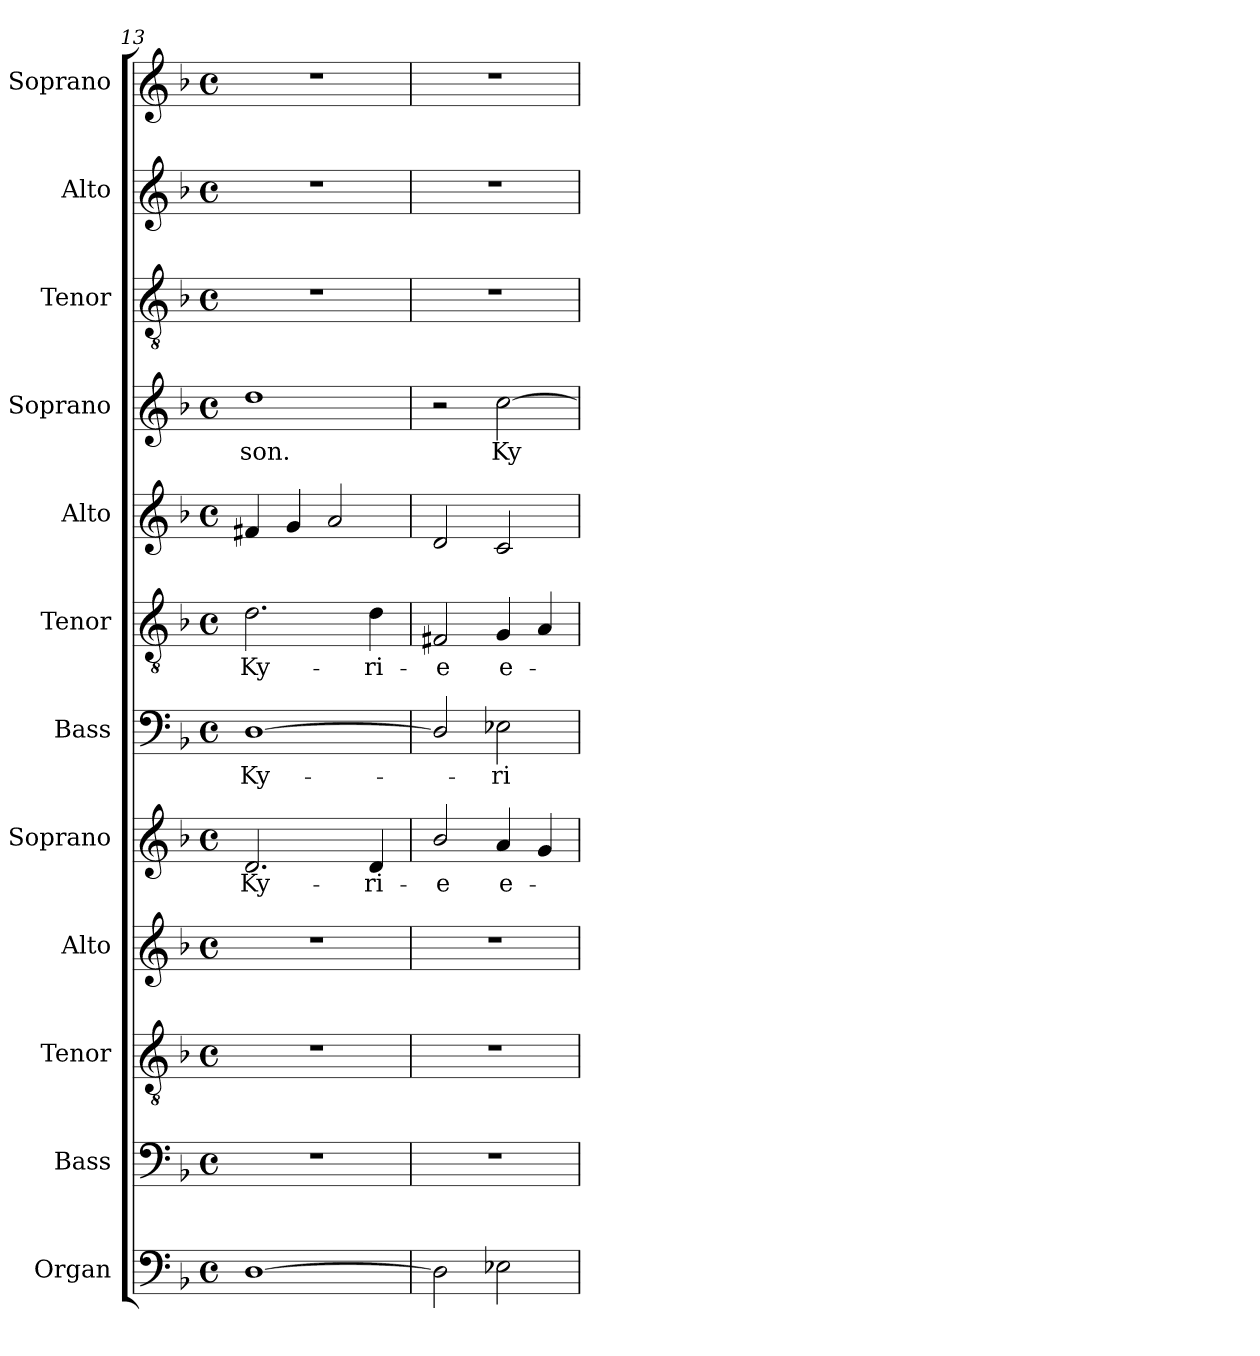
**kern	**kern	**kern	**kern	**kern	**text	**kern	**text	**kern	**text	**kern	**kern	**text	**kern	**kern	**kern
*part12	*part11	*part10	*part9	*part8	*part8	*part7	*part7	*part6	*part6	*part5	*part4	*part4	*part3	*part2	*part1
*staff12	*staff11	*staff10	*staff9	*staff8	*staff8	*staff7	*staff7	*staff6	*staff6	*staff5	*staff4	*staff4	*staff3	*staff2	*staff1
*I"Organ	*I"Bass	*I"Tenor	*I"Alto	*I"Soprano	*	*I"Bass	*	*I"Tenor	*	*I"Alto	*I"Soprano	*	*I"Tenor	*I"Alto	*I"Soprano
*I'Org.	*I'B.	*I'T.	*I'A.	*I'S.	*	*I'B.	*	*I'T.	*	*I'A.	*I'S.	*	*I'T.	*I'A.	*I'S.
!!LO:PB:g=z
*clefF4	*clefF4	*clefGv2	*clefG2	*clefG2	*	*clefF4	*	*clefGv2	*	*clefG2	*clefG2	*	*clefGv2	*clefG2	*clefG2
*	*	*ITrd7c12	*	*	*	*	*	*ITrd7c12	*	*	*	*	*ITrd7c12	*	*
*k[b-]	*k[b-]	*k[b-]	*k[b-]	*k[b-]	*	*k[b-]	*	*k[b-]	*	*k[b-]	*k[b-]	*	*k[b-]	*k[b-]	*k[b-]
*F:	*F:	*F:	*F:	*F:	*	*F:	*	*F:	*	*F:	*F:	*	*F:	*F:	*F:
*M4/4	*M4/4	*M4/4	*M4/4	*M4/4	*	*M4/4	*	*M4/4	*	*M4/4	*M4/4	*	*M4/4	*M4/4	*M4/4
*met(c)	*met(c)	*met(c)	*met(c)	*met(c)	*	*met(c)	*	*met(c)	*	*met(c)	*met(c)	*	*met(c)	*met(c)	*met(c)
=13	=13	=13	=13	=13	=13	=13	=13	=13	=13	=13	=13	=13	=13	=13	=13
!	!	!	!	!	!LO:LY:b:color=#000000	!	!	!	!	!	!	!	!	!	!
!	!	!	!	!	!	!	!LO:LY:b:color=#000000	!	!	!	!	!	!	!	!
!	!	!	!	!	!	!	!	!	!LO:LY:b:color=#000000	!	!	!	!	!	!
!	!	!	!	!	!	!	!	!	!	!	!	!LO:LY:b:color=#000000	!	!	!
[>1Di	1r	1r	1r	2.di/	Ky-	[<1Di	Ky-	2.Di\	Ky-	4f#Xi/	1ddi	-son.	1r	1r	1r
.	.	.	.	.	.	.	.	.	.	4gi/	.	.	.	.	.
.	.	.	.	.	.	.	.	.	.	2ai/	.	.	.	.	.
!	!	!	!	!	!LO:LY:b:color=#000000	!	!	!	!	!	!	!	!	!	!
!	!	!	!	!	!	!	!	!	!LO:LY:b:color=#000000	!	!	!	!	!	!
.	.	.	.	4di/	-ri-	.	.	4Di\	-ri-	.	.	.	.	.	.
=14	=14	=14	=14	=14	=14	=14	=14	=14	=14	=14	=14	=14	=14	=14	=14
!	!	!	!	!	!LO:LY:b:color=#000000	!	!	!	!	!	!	!	!	!	!
!	!	!	!	!	!	!	!	!	!LO:LY:b:color=#000000	!	!	!	!	!	!
2Di\]	1r	1r	1r	2b-i/	-e	2Di/]	.	2FF#Xi/	-e	2di/	2r	.	1r	1r	1r
!	!	!	!	!	!LO:LY:b:color=#000000	!	!	!	!	!	!	!	!	!	!
!	!	!	!	!	!	!	!LO:LY:b:color=#000000	!	!	!	!	!	!	!	!
!	!	!	!	!	!	!	!	!	!LO:LY:b:color=#000000	!	!	!	!	!	!
!	!	!	!	!	!	!	!	!	!	!	!	!LO:LY:b:color=#000000	!	!	!
2E-Xi\	.	.	.	4ai/	e-	2E-Xi\	-ri-	4GGi/	e-	2ci/	[>2cci\	Ky-	.	.	.
.	.	.	.	4gi/	.	.	.	4AAi/	.	.	.	.	.	.	.
=	=	=	=	=	=	=	=	=	=	=	=	=	=	=	=
*-	*-	*-	*-	*-	*-	*-	*-	*-	*-	*-	*-	*-	*-	*-	*-
